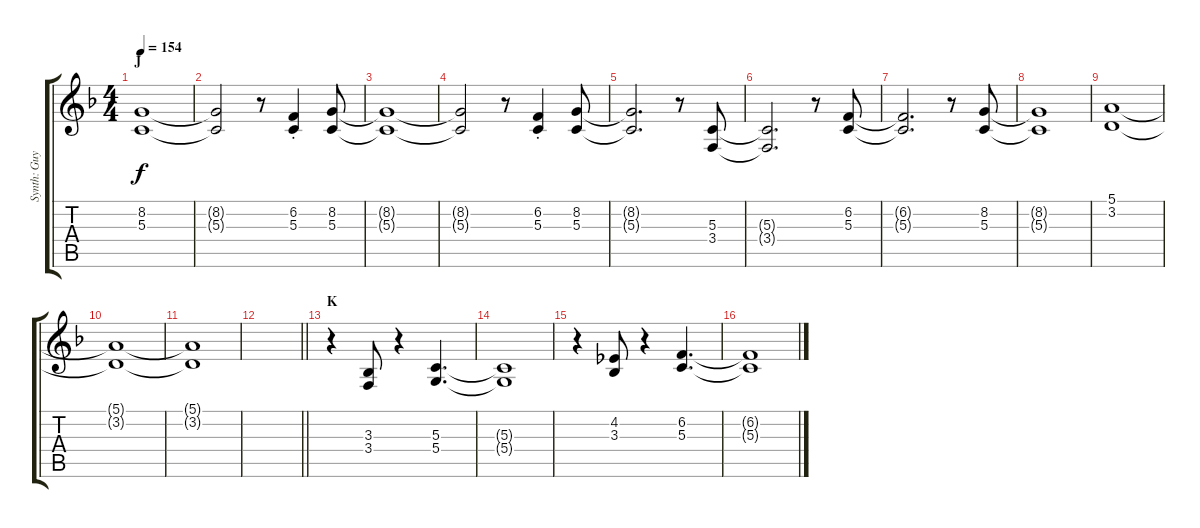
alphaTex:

\track ("Synth: Guy" "Synth: Guy") {instrument synthstrings1}
\staff {score tabs}
\tuning (E4 B3 G3 D3 A2 E2) {hide}
\ts (4 4)
\section ("" "J")
\tempo 154
\clef g2
\ks f
(8.2{t} 5.3{t}).1{dy f} |
(8.2{t} 5.3{t}).2 r.8 (6.2{st} 5.3{st}).4 (8.2 5.3).8 |
(8.2{t} 5.3{t}).1 |
(8.2{t} 5.3{t}).2 r.8 (6.2{st} 5.3{st}).4 (8.2 5.3).8 |
(8.2{t} 5.3{t}).2{d} r.8 (5.3 3.4).8 |
(5.3{t} 3.4{t}).2{d} r.8 (6.2 5.3).8 |
(6.2{t} 5.3{t}).2{d} r.8 (8.2 5.3).8 |
(8.2{t} 5.3{t}).1 |
(5.1 3.2).1 |
(5.1{t} 3.2{t}).1 |
(5.1{t} 3.2{t}).1 |
\barLineRight lightlight
|
\section ("" "K")
r.4 (3.3 3.4).8 r.4 (5.3 5.4).4{d} |
(5.3{t} 5.4{t}).1 |
r.4 (4.2 3.3).8 r.4 (6.2 5.3).4{d} |
(6.2{t} 5.3{t}).1
